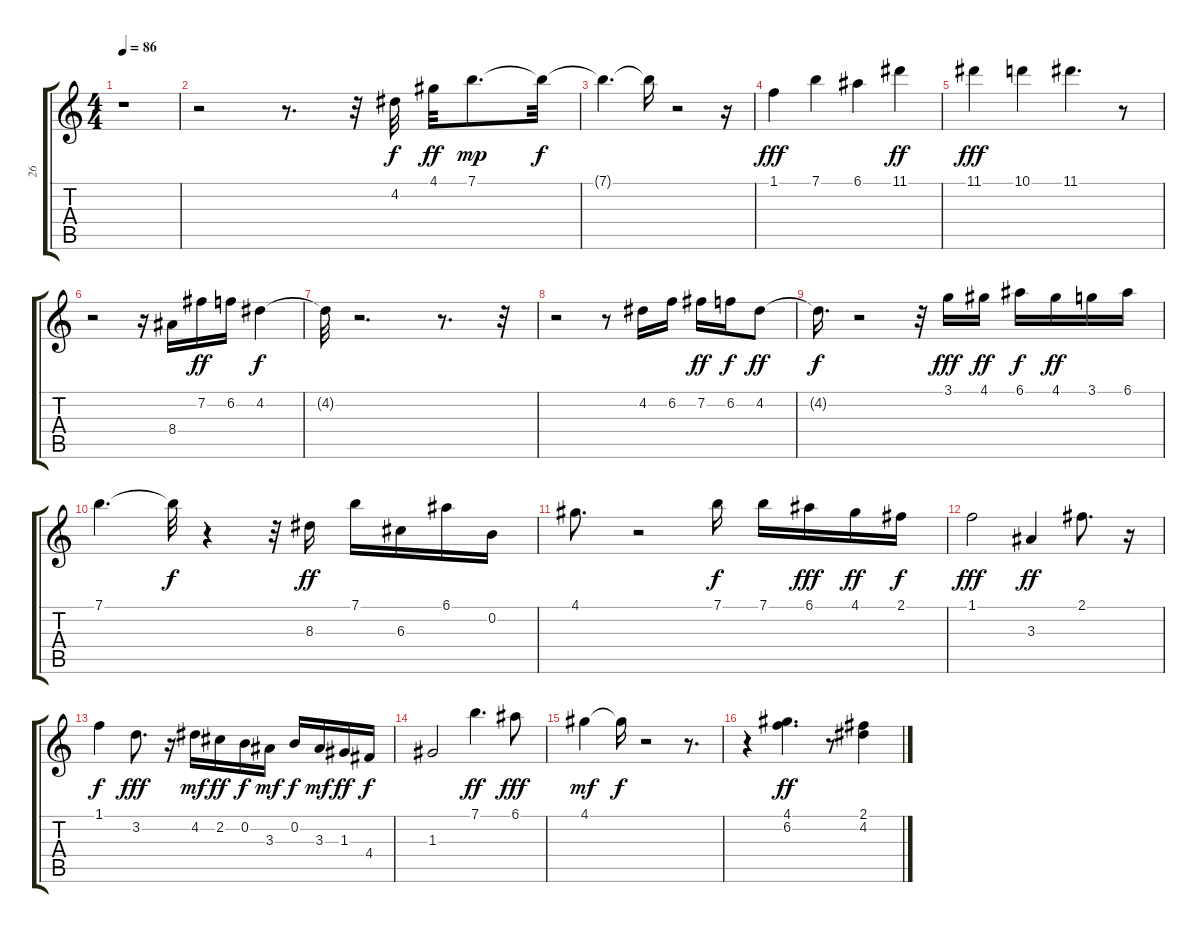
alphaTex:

\track ("26" "26") {instrument acousticguitarsteel}
\staff {score tabs}
\tuning (E4 B3 G3 D3 A2 E2) {hide}
\ts (4 4)
\tempo 86
\clef g2
\ks c
r.1{dy fff} |
r.2 r.8{d} r.32 4.2.32{dy f} 4.1.32{dy ff} 7.1.8{d dy mp} 7.1{t}.32{dy f} |
7.1{t}.4{d} 7.1{t}.16 r.2 r.16 |
1.1.4{dy fff} 7.1.4 6.1.4 11.1.4{dy ff} |
11.1.4{dy fff} 10.1.4 11.1.4{d} r.8 |
r.2 r.16 8.4.16 7.2.16{dy ff} 6.2.16 4.2.4{dy f} |
4.2{t}.32 r.2{d} r.8{d} r.32 |
r.2 r.8 4.2.16 6.2.16 7.2.16{dy ff} 6.2.16{dy f} 4.2.8{dy ff} |
4.2{t}.16{d dy f} r.2 r.32 3.1.16{dy fff} 4.1.16{dy ff} 6.1.16{dy f} 4.1.16{dy ff} 3.1.16 6.1.16 |
7.1.4{d} 7.1{t}.32{dy f} r.4 r.32 8.3.16{dy ff} 7.1.16 6.3.16 6.1.16 0.2.16 |
4.1.8{d} r.2 7.1.16{dy f} 7.1.16 6.1.16{dy fff} 4.1.16{dy ff} 2.1.16{dy f} |
1.1.2{dy fff} 3.3.4{dy ff} 2.1.8{d} r.16 |
1.1.4{dy f} 3.2.8{d dy fff} r.16 4.2.16{dy mf} 2.2.16{dy ff} 0.2.16{dy f} 3.3.16{dy mf} 0.2.16{dy f} 3.3.16{dy mf} 1.3.16{dy ff} 4.4.16{dy f} |
1.3.2 7.1.4{d dy ff} 6.1.8{dy fff} |
4.1.4{dy mf} 4.1{t}.16{dy f} r.2 r.8{d} |
r.4 (4.1 6.2).4{d dy ff} r.8 (2.1 4.2).4
